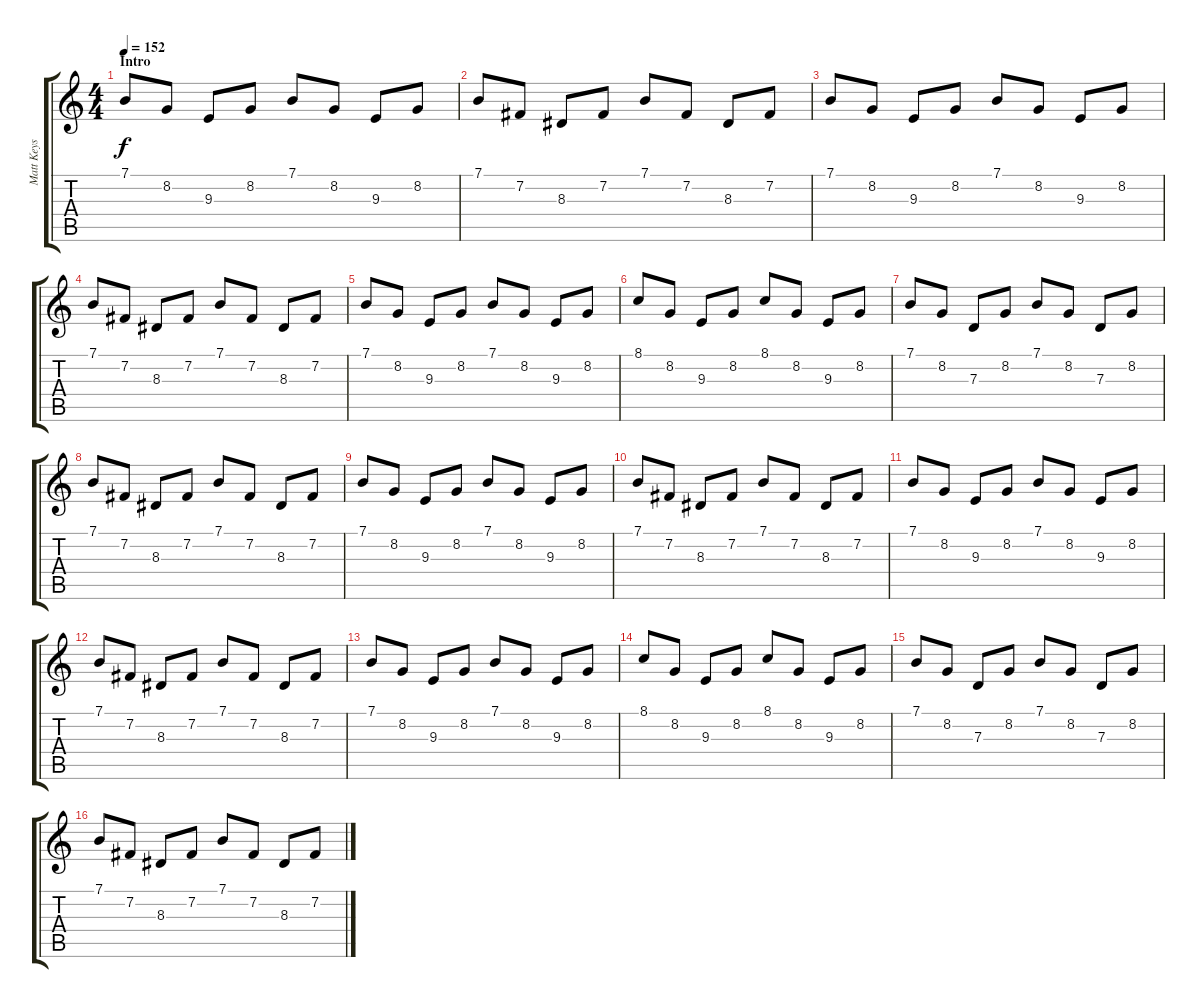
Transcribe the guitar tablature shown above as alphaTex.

\track ("Matt Keys (Left)" "Matt Keys ") {instrument electricpiano1}
\staff {score tabs}
\tuning (E4 B3 G3 D3 A2 E2) {hide}
\ts (4 4)
\section ("" "Intro")
\tempo 152
\tempo 140
\tempo 152
\clef g2
\ks c
7.1.8{dy f instrument electricpiano1} 8.2.8 9.3.8 8.2.8 7.1.8 8.2.8 9.3.8 8.2.8 |
7.1.8 7.2.8 8.3.8 7.2.8 7.1.8 7.2.8 8.3.8 7.2.8 |
7.1.8 8.2.8 9.3.8 8.2.8 7.1.8 8.2.8 9.3.8 8.2.8 |
7.1.8 7.2.8 8.3.8 7.2.8 7.1.8 7.2.8 8.3.8 7.2.8 |
7.1.8 8.2.8 9.3.8 8.2.8 7.1.8 8.2.8 9.3.8 8.2.8 |
8.1.8 8.2.8 9.3.8 8.2.8 8.1.8 8.2.8 9.3.8 8.2.8 |
7.1.8 8.2.8 7.3.8 8.2.8 7.1.8 8.2.8 7.3.8 8.2.8 |
7.1.8 7.2.8 8.3.8 7.2.8 7.1.8 7.2.8 8.3.8 7.2.8 |
7.1.8 8.2.8 9.3.8 8.2.8 7.1.8 8.2.8 9.3.8 8.2.8 |
7.1.8 7.2.8 8.3.8 7.2.8 7.1.8 7.2.8 8.3.8 7.2.8 |
7.1.8 8.2.8 9.3.8 8.2.8 7.1.8 8.2.8 9.3.8 8.2.8 |
7.1.8 7.2.8 8.3.8 7.2.8 7.1.8 7.2.8 8.3.8 7.2.8 |
7.1.8 8.2.8 9.3.8 8.2.8 7.1.8 8.2.8 9.3.8 8.2.8 |
8.1.8 8.2.8 9.3.8 8.2.8 8.1.8 8.2.8 9.3.8 8.2.8 |
7.1.8 8.2.8 7.3.8 8.2.8 7.1.8 8.2.8 7.3.8 8.2.8 |
7.1.8 7.2.8 8.3.8 7.2.8 7.1.8 7.2.8 8.3.8 7.2.8
